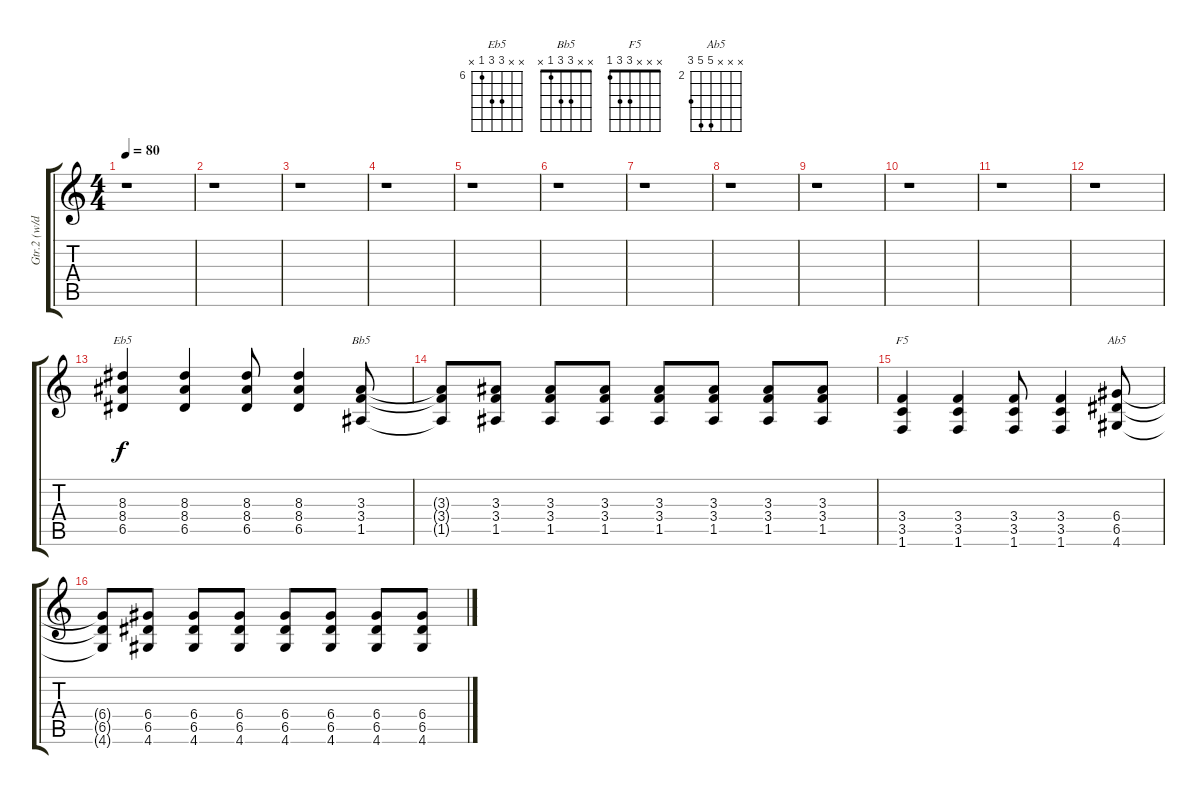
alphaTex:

\track ("Gtr.2 (w/dist.)" "Gtr.2 (w/d") {instrument distortionguitar}
\staff {score tabs}
\tuning (E4 B3 G3 D3 A2 E2) {hide}
\chord ("Eb5" x x 8 8 6 x) {firstfret 6}
\chord ("Bb5" x x 3 3 1 x)
\chord ("F5" x x x 3 3 1)
\chord ("Ab5" x x x 6 6 4) {firstfret 2}
\ts (4 4)
\tempo 80
\clef g2
\ks c
r.1{dy f instrument distortionguitar} |
r.1 |
r.1 |
r.1 |
r.1 |
r.1 |
r.1 |
r.1 |
r.1 |
r.1 |
r.1 |
r.1 |
(8.3 8.4 6.5).4{ch "Eb5"} (8.3 8.4 6.5).4 (8.3 8.4 6.5).8 (8.3 8.4 6.5).4 (3.3 3.4 1.5).8{ch "Bb5"} |
(3.3{t} 3.4{t} 1.5{t}).8 (3.3 3.4 1.5).8 (3.3 3.4 1.5).8 (3.3 3.4 1.5).8 (3.3 3.4 1.5).8 (3.3 3.4 1.5).8 (3.3 3.4 1.5).8 (3.3 3.4 1.5).8 |
(3.4 3.5 1.6).4{ch "F5"} (3.4 3.5 1.6).4 (3.4 3.5 1.6).8 (3.4 3.5 1.6).4 (6.4 6.5 4.6).8{ch "Ab5"} |
(6.4{t} 6.5{t} 4.6{t}).8 (6.4 6.5 4.6).8 (6.4 6.5 4.6).8 (6.4 6.5 4.6).8 (6.4 6.5 4.6).8 (6.4 6.5 4.6).8 (6.4 6.5 4.6).8 (6.4 6.5 4.6).8
